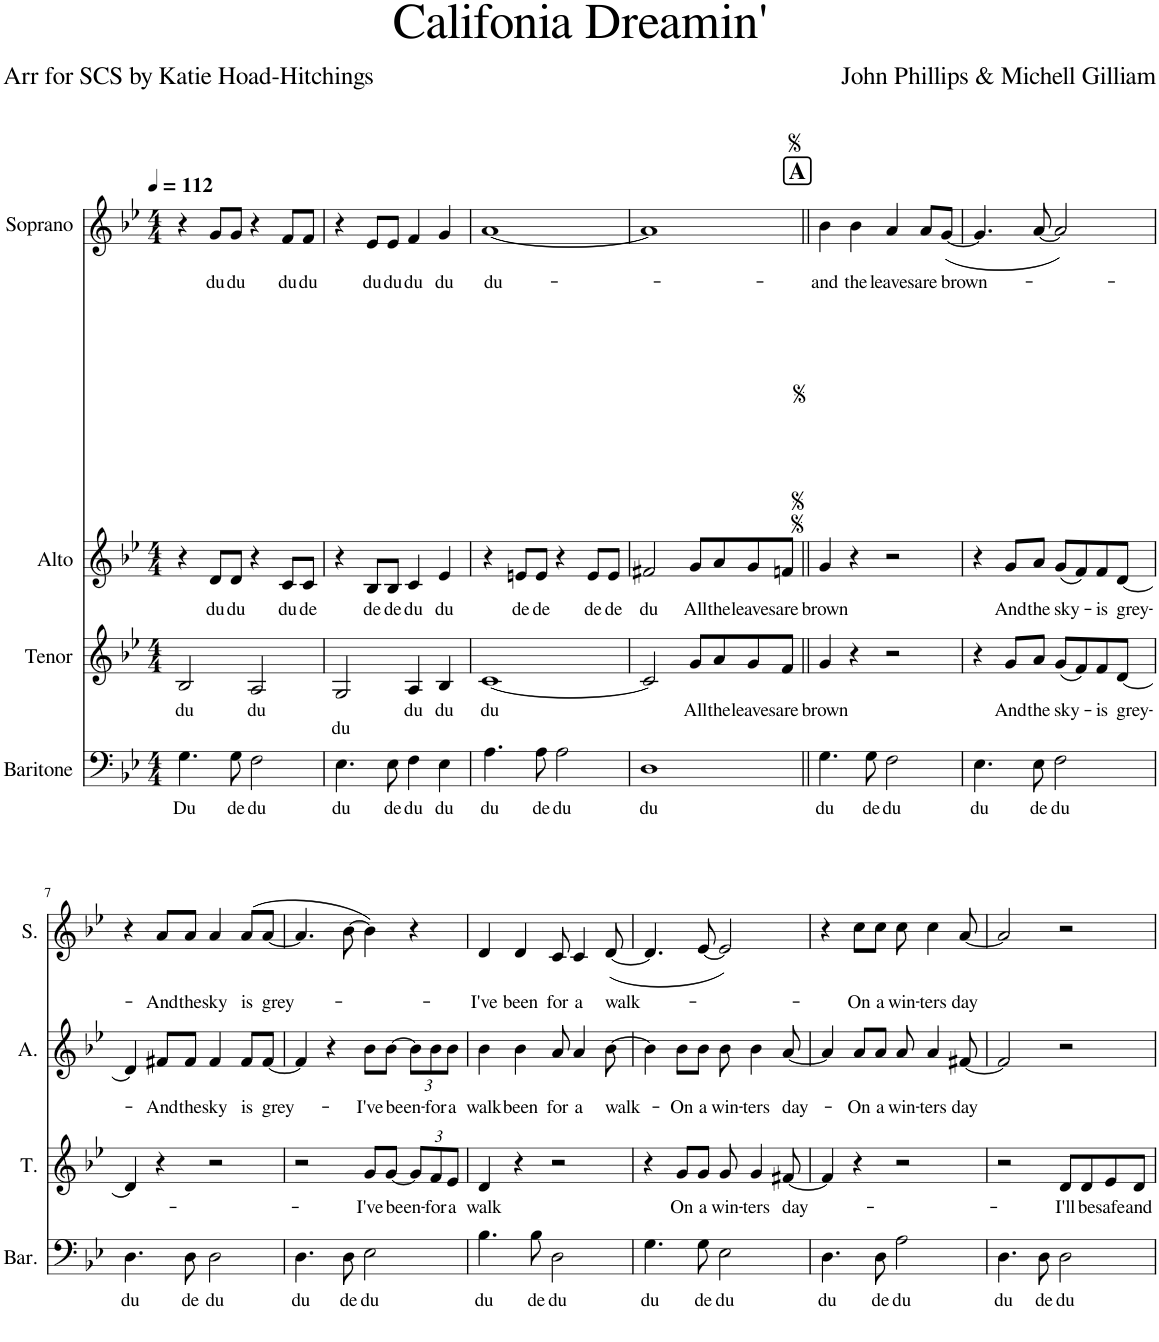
**kern	**text	**kern	**text	**kern	**text	**kern	**text
*part4	*part4	*part3	*part3	*part2	*part2	*part1	*part1
*staff4	*staff4	*staff3	*staff3	*staff2	*staff2	*staff1	*staff1
*I"Baritone	*	*I"Tenor	*	*I"Alto	*	*I"Soprano	*
*I'Bar.	*	*I'T.	*	*I'A.	*	*I'S.	*
*clefF4	*	*clefG2	*	*clefG2	*	*clefG2	*
*k[b-e-]	*	*k[b-e-]	*	*k[b-e-]	*	*k[b-e-]	*
*M4/4	*	*M4/4	*	*M4/4	*	*M4/4	*
*MM112	*	*MM112	*	*MM112	*	*MM112	*
=1	=1	=1	=1	=1	=1	=1	=1
!	!LO:LY:b	!	!LO:LY:b	!	!	!	!
4.G\	Du	2B-/	du	4r	.	4r	.
!	!	!	!	!	!LO:LY:b	!	!LO:LY:b
.	.	.	.	8d/L	du	8g/L	du
!	!LO:LY:b	!	!	!	!LO:LY:b	!	!LO:LY:b
8G\	de	.	.	8d/J	du	8g/J	du
!	!LO:LY:b	!	!LO:LY:b	!	!	!	!
2F\	du	2A/	du	4r	.	4r	.
!	!	!	!	!	!LO:LY:b	!	!LO:LY:b
.	.	.	.	8c/L	du	8f/L	du
!	!	!	!	!	!LO:LY:b	!	!LO:LY:b
.	.	.	.	8c/J	de	8f/J	du
=2	=2	=2	=2	=2	=2	=2	=2
!	!LO:LY:b	!	!LO:LY:b	!	!	!	!
4.E-\	du	2G/	du	4r	.	4r	.
!	!	!	!	!	!LO:LY:b	!	!LO:LY:b
.	.	.	.	8B-/L	de	8e-/L	du
!	!LO:LY:b	!	!	!	!LO:LY:b	!	!LO:LY:b
8E-\	de	.	.	8B-/J	de	8e-/J	du
!	!LO:LY:b	!	!LO:LY:b	!	!LO:LY:b	!	!LO:LY:b
4F\	du	4A/	du	4c/	du	4f/	du
!	!LO:LY:b	!	!LO:LY:b	!	!LO:LY:b	!	!LO:LY:b
4E-\	du	4B-/	du	4e-/	du	4g/	du
=3	=3	=3	=3	=3	=3	=3	=3
!	!LO:LY:b	!	!LO:LY:b	!	!	!	!LO:LY:b
4.A\	du	[1c	du	4r	.	[1a	du-
!	!	!	!	!	!LO:LY:b	!	!
.	.	.	.	8en/L	de	.	.
!	!LO:LY:b	!	!	!	!LO:LY:b	!	!
8A\	de	.	.	8e/J	de	.	.
!	!LO:LY:b	!	!	!	!	!	!
2A\	du	.	.	4r	.	.	.
!	!	!	!	!	!LO:LY:b	!	!
.	.	.	.	8e/L	de	.	.
!	!	!	!	!	!LO:LY:b	!	!
.	.	.	.	8e/J	de	.	.
=4	=4	=4	=4	=4	=4	=4	=4
!	!LO:LY:b	!	!	!	!LO:LY:b	!	!
1D	du	2c/]	.	2f#X/	du	1a]	.
!	!	!	!LO:LY:b	!	!LO:LY:b	!	!
.	.	8g/L	All	8g/L	All	.	.
!	!	!	!LO:LY:b	!	!LO:LY:b	!	!
.	.	8a/	the	8a/	the	.	.
!	!	!	!LO:LY:b	!	!LO:LY:b	!	!
.	.	8g/	leaves	8g/	leaves	.	.
!	!	!	!LO:LY:b	!	!LO:LY:b	!	!
.	.	8f/J	are	8fn/J	are	.	.
!!LO:REH:place=s1:a:B:cj:fs=14:t=A
=5||	=5||	=5||	=5||	=5||	=5||	=5||	=5||
!	!LO:LY:b	!	!LO:LY:b	!	!LO:LY:b	!	!LO:LY:b
4.G\	du	4g/	brown	4g/	brown	4b-\	-and
!	!	!	!	!	!	!	!LO:LY:b
.	.	4r	.	4r	.	4b-\	the
!	!LO:LY:b	!	!	!	!	!	!
8G\	de	.	.	.	.	.	.
!	!LO:LY:b	!	!	!	!	!	!LO:LY:b
2F\	du	2r	.	2r	.	4a/	leaves
!	!	!	!	!	!	!	!LO:LY:b
.	.	.	.	.	.	8a/L	are
!	!	!	!	!	!	!	!LO:LY:b
.	.	.	.	.	.	([8g/J	brown-
=6	=6	=6	=6	=6	=6	=6	=6
!	!LO:LY:b	!	!	!	!	!	!
4.E-\	du	4r	.	4r	.	4.g/]	.
!	!	!	!LO:LY:b	!	!LO:LY:b	!	!
.	.	8g/L	And	8g/L	And	.	.
!	!LO:LY:b	!	!LO:LY:b	!	!LO:LY:b	!	!
8E-\	de	8a/J	the	8a/J	the	[8a/	.
!	!LO:LY:b	!	!LO:LY:b	!	!LO:LY:b	!	!
2F\	du	(8g/L	sky-	(8g/L	sky-	2a/])	.
.	.	8f/)	.	8f/)	.	.	.
!	!	!	!LO:LY:b	!	!LO:LY:b	!	!
.	.	8f/	-is	8f/	-is	.	.
!	!	!	!LO:LY:b	!	!LO:LY:b	!	!
.	.	[8d/J	grey-	[8d/J	grey-	.	.
!!LO:LB:g=z
=7	=7	=7	=7	=7	=7	=7	=7
!	!LO:LY:b	!	!	!	!	!	!
4.D\	du	4d/]	.	4d/]	.	4r	.
!	!	!	!	!	!LO:LY:b	!	!LO:LY:b
.	.	4r	.	8f#X/L	And	8a/L	And
!	!LO:LY:b	!	!	!	!LO:LY:b	!	!LO:LY:b
8D\	de	.	.	8f#/J	the	8a/J	the
!	!LO:LY:b	!	!	!	!LO:LY:b	!	!LO:LY:b
2D\	du	2r	.	4f#/	sky	4a/	sky
!	!	!	!	!	!LO:LY:b	!	!LO:LY:b
.	.	.	.	8f#/L	is	(8a/L	is
!	!	!	!	!	!LO:LY:b	!	!LO:LY:b
.	.	.	.	[8f#/J	grey-	[8a/J	grey-
=8	=8	=8	=8	=8	=8	=8	=8
!	!LO:LY:b	!	!	!	!	!	!
4.D\	du	2r	.	4f#/]	.	4.a/]	.
.	.	.	.	4r	.	.	.
!	!LO:LY:b	!	!	!	!	!	!
8D\	de	.	.	.	.	[8b-\	.
!	!LO:LY:b	!	!LO:LY:b	!	!LO:LY:b	!	!
2E-\	du	8g/L	I've	8b-\L	I've	4b-\])	.
!	!	!	!LO:LY:b	!	!LO:LY:b	!	!
.	.	[8g/J	been-	[8b-\J	been-	.	.
*	*	*Xbrackettup	*	*Xbrackettup	*	*	*
.	.	12g/L]	.	12b-\L]	.	4r	.
!	!	!	!LO:LY:b	!	!LO:LY:b	!	!
.	.	12f/	-for	12b-\	-for	.	.
!	!	!	!LO:LY:b	!	!LO:LY:b	!	!
.	.	12e-/J	a	12b-\J	a	.	.
=9	=9	=9	=9	=9	=9	=9	=9
!	!LO:LY:b	!	!LO:LY:b	!	!LO:LY:b	!	!LO:LY:b
4.B-\	du	4d/	walk	4b-\	walk	4d/	I've
!	!	!	!	!	!LO:LY:b	!	!LO:LY:b
.	.	4r	.	4b-\	been	4d/	been
!	!LO:LY:b	!	!	!	!	!	!
8B-\	de	.	.	.	.	.	.
!	!LO:LY:b	!	!	!	!LO:LY:b	!	!LO:LY:b
2D\	du	2r	.	8a/	for	8c/	for
!	!	!	!	!	!LO:LY:b	!	!LO:LY:b
.	.	.	.	4a/	a	4c/	a
!	!	!	!	!	!LO:LY:b	!	!LO:LY:b
.	.	.	.	[8b-\	walk-	([8d/	walk-
=10	=10	=10	=10	=10	=10	=10	=10
!	!LO:LY:b	!	!	!	!	!	!
4.G\	du	4r	.	4b-\]	.	4.d/]	.
!	!	!	!LO:LY:b	!	!LO:LY:b	!	!
.	.	8g/L	On	8b-\L	On	.	.
!	!LO:LY:b	!	!LO:LY:b	!	!LO:LY:b	!	!
8G\	de	8g/J	a	8b-\J	a	[8e-/	.
!	!LO:LY:b	!	!LO:LY:b	!	!LO:LY:b	!	!
2E-\	du	8g/	win-	8b-\	win-	2e-/])	.
!	!	!	!LO:LY:b	!	!LO:LY:b	!	!
.	.	4g/	-ters	4b-\	-ters	.	.
!	!	!	!LO:LY:b	!	!LO:LY:b	!	!
.	.	[8f#X/	day-	[8a/	day-	.	.
=11	=11	=11	=11	=11	=11	=11	=11
!	!LO:LY:b	!	!	!	!	!	!
4.D\	du	4f#/]	.	4a/]	.	4r	.
!	!	!	!	!	!LO:LY:b	!	!LO:LY:b
.	.	4r	.	8a/L	On	8cc\L	On
!	!LO:LY:b	!	!	!	!LO:LY:b	!	!LO:LY:b
8D\	de	.	.	8a/J	a	8cc\J	a
!	!LO:LY:b	!	!	!	!LO:LY:b	!	!LO:LY:b
2A\	du	2r	.	8a/	win-	8cc\	win-
!	!	!	!	!	!LO:LY:b	!	!LO:LY:b
.	.	.	.	4a/	-ters	4cc\	-ters
!	!	!	!	!	!LO:LY:b	!	!LO:LY:b
.	.	.	.	[8f#X/	day	[8a/	day
=12	=12	=12	=12	=12	=12	=12	=12
!	!LO:LY:b	!	!	!	!	!	!
4.D\	du	2r	.	2f#/]	.	2a/]	.
!	!LO:LY:b	!	!	!	!	!	!
8D\	de	.	.	.	.	.	.
!	!LO:LY:b	!	!LO:LY:b	!	!	!	!
2D\	du	8d/L	I'll	2r	.	2r	.
!	!	!	!LO:LY:b	!	!	!	!
.	.	8d/	be	.	.	.	.
!	!	!	!LO:LY:b	!	!	!	!
.	.	8e-/	safe	.	.	.	.
!	!	!	!LO:LY:b	!	!	!	!
.	.	8d/J	and	.	.	.	.
=	=	=	=	=	=	=	=
*-	*-	*-	*-	*-	*-	*-	*-
